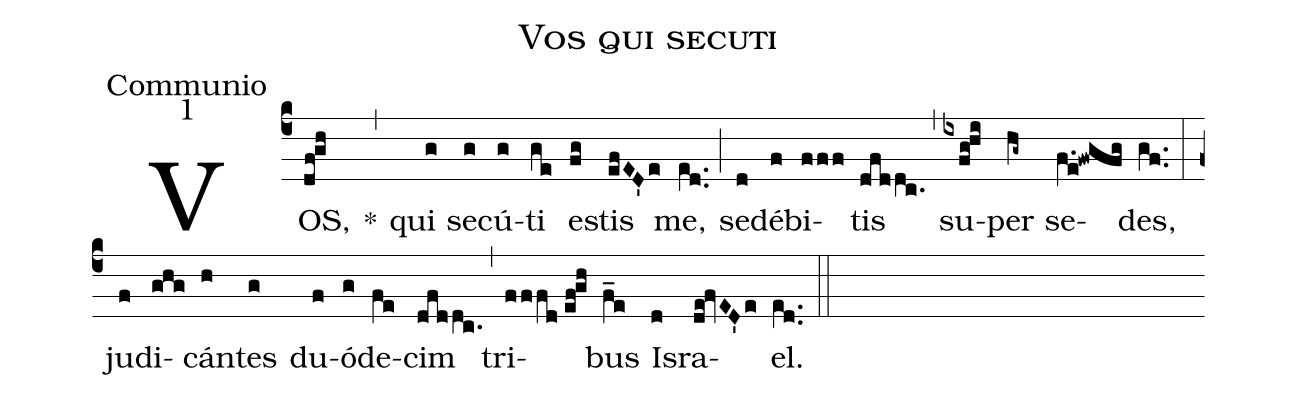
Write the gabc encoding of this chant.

name:Vos qui secuti;
office-part:Communio;
mode:1;
%%
(c4) VOS,(df!gh) *(,) qui(g) se(g)cú(g)ti(ge) e(fg)stis(efED'e) me,(e[ll:1]d..) (;) se(d)dé(f)bi(fff)tis(dfddc.) (,) su(ixfg!hi)per(hg~) se(f.e!fwgfg)des,(gf..) (:) ju(f)di(ghg)cán(h)tes(g) du(f)ó(g)de(fe)cim(dfddc.) (,) tri(fffd//ef!gh)bus(f_e) Is(d)ra(de!fvED'e)el.(e[ll:1]d..) (::)
